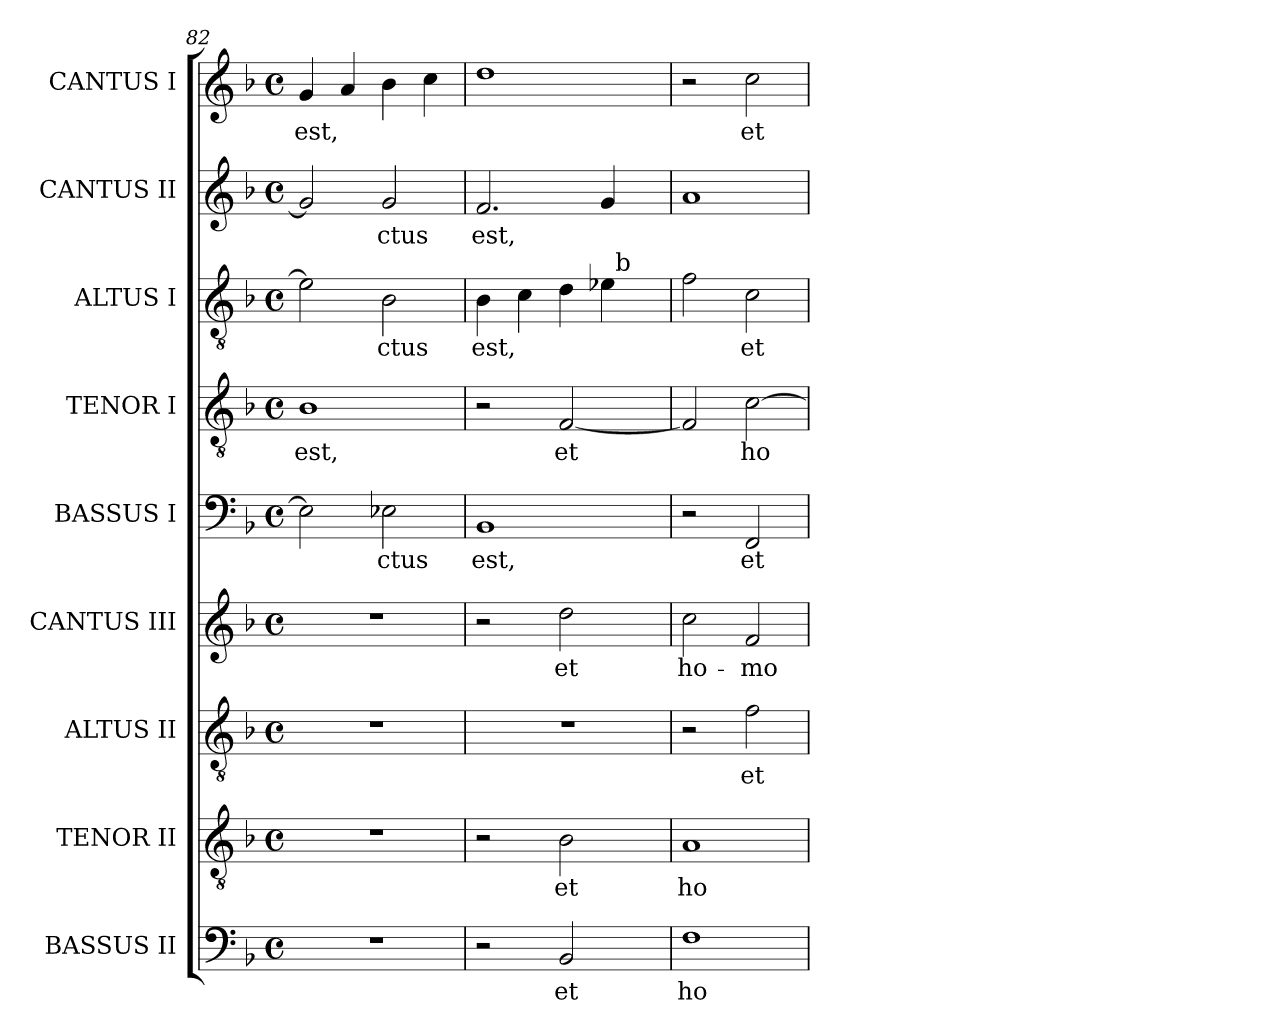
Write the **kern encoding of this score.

**kern	**text	**kern	**text	**kern	**text	**kern	**text	**kern	**text	**kern	**text	**kern	**text	**kern	**text	**kern	**text
*part9	*part9	*part8	*part8	*part7	*part7	*part6	*part6	*part5	*part5	*part4	*part4	*part3	*part3	*part2	*part2	*part1	*part1
*staff9	*staff9	*staff8	*staff8	*staff7	*staff7	*staff6	*staff6	*staff5	*staff5	*staff4	*staff4	*staff3	*staff3	*staff2	*staff2	*staff1	*staff1
*I"BASSUS II	*	*I"TENOR II	*	*I"ALTUS II	*	*I"CANTUS III	*	*I"BASSUS I	*	*I"TENOR I	*	*I"ALTUS I	*	*I"CANTUS II	*	*I"CANTUS I	*
*I'B. II	*	*I'T. II	*	*I'A. II	*	*I'C. III	*	*I'B. I	*	*I'T. I	*	*I'A. I	*	*I'C. II	*	*I'C. I	*
!!LO:PB:g=z
*clefF4	*	*clefGv2	*	*clefGv2	*	*clefG2	*	*clefF4	*	*clefGv2	*	*clefGv2	*	*clefG2	*	*clefG2	*
*	*	*ITrd7c12	*	*ITrd7c12	*	*	*	*	*	*ITrd7c12	*	*ITrd7c12	*	*	*	*	*
*k[b-]	*	*k[b-]	*	*k[b-]	*	*k[b-]	*	*k[b-]	*	*k[b-]	*	*k[b-]	*	*k[b-]	*	*k[b-]	*
*F:	*	*F:	*	*F:	*	*F:	*	*F:	*	*F:	*	*F:	*	*F:	*	*F:	*
*M4/4	*	*M4/4	*	*M4/4	*	*M4/4	*	*M4/4	*	*M4/4	*	*M4/4	*	*M4/4	*	*M4/4	*
*met(c)	*	*met(c)	*	*met(c)	*	*met(c)	*	*met(c)	*	*met(c)	*	*met(c)	*	*met(c)	*	*met(c)	*
=82	=82	=82	=82	=82	=82	=82	=82	=82	=82	=82	=82	=82	=82	=82	=82	=82	=82
!	!	!	!	!	!	!	!	!	!	!	!LO:LY:b:color=#000000	!	!	!	!	!	!
!	!	!	!	!	!	!	!	!	!	!	!	!	!	!	!	!	!LO:LY:b:color=#000000
1r	.	1r	.	1r	.	1r	.	2E-i\]	.	1BB-i	est,	2E-i\]	.	2gi/]	.	4gi/	est,
.	.	.	.	.	.	.	.	.	.	.	.	.	.	.	.	4ai/	.
!	!	!	!	!	!	!	!	!	!LO:LY:b:color=#000000	!	!	!	!	!	!	!	!
!	!	!	!	!	!	!	!	!	!	!	!	!	!LO:LY:b:color=#000000	!	!	!	!
!	!	!	!	!	!	!	!	!	!	!	!	!	!	!	!LO:LY:b:color=#000000	!	!
.	.	.	.	.	.	.	.	2E-Xi\	-ctus	.	.	2BB-i\	-ctus	2gi/	-ctus	4b-i\	.
.	.	.	.	.	.	.	.	.	.	.	.	.	.	.	.	4cci\	.
=83	=83	=83	=83	=83	=83	=83	=83	=83	=83	=83	=83	=83	=83	=83	=83	=83	=83
!	!	!	!	!	!	!	!	!	!LO:LY:b:color=#000000	!	!	!	!	!	!	!	!
!	!	!	!	!	!	!	!	!	!	!	!	!	!LO:LY:b:color=#000000	!	!	!	!
!	!	!	!	!	!	!	!	!	!	!	!	!	!	!	!LO:LY:b:color=#000000	!	!
*	*	*	*	*	*	*	*	*	*	*	*	*^	*	*	*	*	*
2r	.	2r	.	1r	.	2r	.	1BB-i	est,	2r	.	4BB-i\	2ryy	est,	2.fi/	est,	1ddi	.
.	.	.	.	.	.	.	.	.	.	.	.	4Ci\	.	.	.	.	.	.
!	!LO:LY:b:color=#000000	!	!	!	!	!	!	!	!	!	!	!	!	!	!	!	!	!
!	!	!	!LO:LY:b:color=#000000	!	!	!	!	!	!	!	!	!	!	!	!	!	!	!
!	!	!	!	!	!	!	!LO:LY:b:color=#000000	!	!	!	!	!	!	!	!	!	!	!
!	!	!	!	!	!	!	!	!	!	!	!LO:LY:b:color=#000000	!	!	!	!	!	!	!
2BB-i/	et	2BB-i\	et	.	.	2ddi\	et	.	.	[<2FFi/	et	4Di\	4ryy	.	.	.	.	.
.	.	.	.	.	.	.	.	.	.	.	.	4E-i\	32ryy	.	4gi/	.	.	.
.	.	.	.	.	.	.	.	.	.	.	.	.	256ryy	.	.	.	.	.
!	!	!	!	!	!	!	!	!	!	!	!	!	!LO:TX:a:t=b	!	!	!	!	!
.	.	.	.	.	.	.	.	.	.	.	.	.	8ryy	.	.	.	.	.
.	.	.	.	.	.	.	.	.	.	.	.	.	16ryy	.	.	.	.	.
.	.	.	.	.	.	.	.	.	.	.	.	.	64..ryy	.	.	.	.	.
*	*	*	*	*	*	*	*	*	*	*	*	*v	*v	*	*	*	*	*
=84	=84	=84	=84	=84	=84	=84	=84	=84	=84	=84	=84	=84	=84	=84	=84	=84	=84
*	*	*	*	*	*	*	*	*	*	*	*	*^	*	*	*	*	*
!	!LO:LY:b:color=#000000	!	!	!	!	!	!	!	!	!	!	!	!	!	!	!	!	!
*	*	*	*	*	*	*	*	*	*	*	*	*v	*v	*	*	*	*	*
*	*	*	*	*	*	*	*	*	*	*	*	*^	*	*	*	*	*
!	!	!	!LO:LY:b:color=#000000	!	!	!	!	!	!	!	!	!	!	!	!	!	!	!
*	*	*	*	*	*	*	*	*	*	*	*	*v	*v	*	*	*	*	*
*	*	*	*	*	*	*	*	*	*	*	*	*^	*	*	*	*	*
!	!	!	!	!	!	!	!LO:LY:b:color=#000000	!	!	!	!	!	!	!	!	!	!	!
*	*	*	*	*	*	*	*	*	*	*	*	*v	*v	*	*	*	*	*
1Fi	ho-	1AAi	ho-	2r	.	2cci\	ho-	2r	.	2FFi/]	.	2Fi\	.	1ai	.	2r	.
!	!	!	!	!	!LO:LY:b:color=#000000	!	!	!	!	!	!	!	!	!	!	!	!
!	!	!	!	!	!	!	!LO:LY:b:color=#000000	!	!	!	!	!	!	!	!	!	!
!	!	!	!	!	!	!	!	!	!LO:LY:b:color=#000000	!	!	!	!	!	!	!	!
!	!	!	!	!	!	!	!	!	!	!	!LO:LY:b:color=#000000	!	!	!	!	!	!
!	!	!	!	!	!	!	!	!	!	!	!	!	!LO:LY:b:color=#000000	!	!	!	!
!	!	!	!	!	!	!	!	!	!	!	!	!	!	!	!	!	!LO:LY:b:color=#000000
.	.	.	.	2Fi\	et	2fi/	-mo	2FFi/	et	[>2Ci\	ho-	2Ci\	et	.	.	2cci\	et
=	=	=	=	=	=	=	=	=	=	=	=	=	=	=	=	=	=
*-	*-	*-	*-	*-	*-	*-	*-	*-	*-	*-	*-	*-	*-	*-	*-	*-	*-
